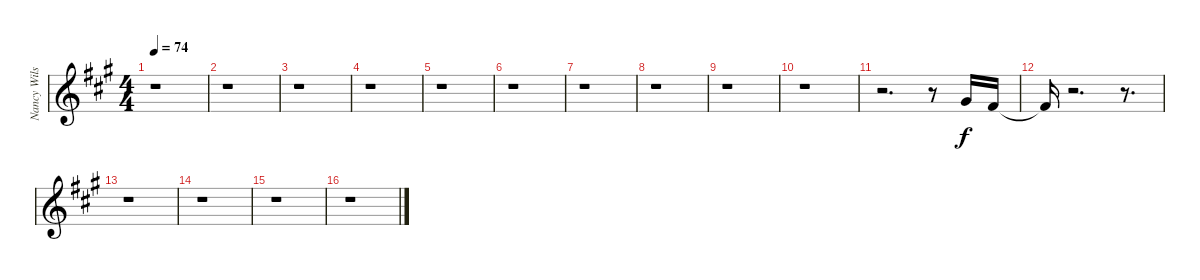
\track ("Nancy Wilson Vocals" "Nancy Wils") {instrument piccolo}
\staff {score}
\tuning (E4 B3 G3 D3 A2 E2) {hide}
\ts (4 4)
\tempo 74
\clef g2
\ks a
r.1{dy f} |
r.1 |
r.1 |
r.1 |
r.1 |
r.1 |
r.1 |
r.1 |
r.1 |
r.1 |
r.2{d} r.8 9.2.16 7.2.16 |
7.2{t}.16 r.2{d} r.8{d} |
r.1 |
r.1 |
r.1 |
r.1
